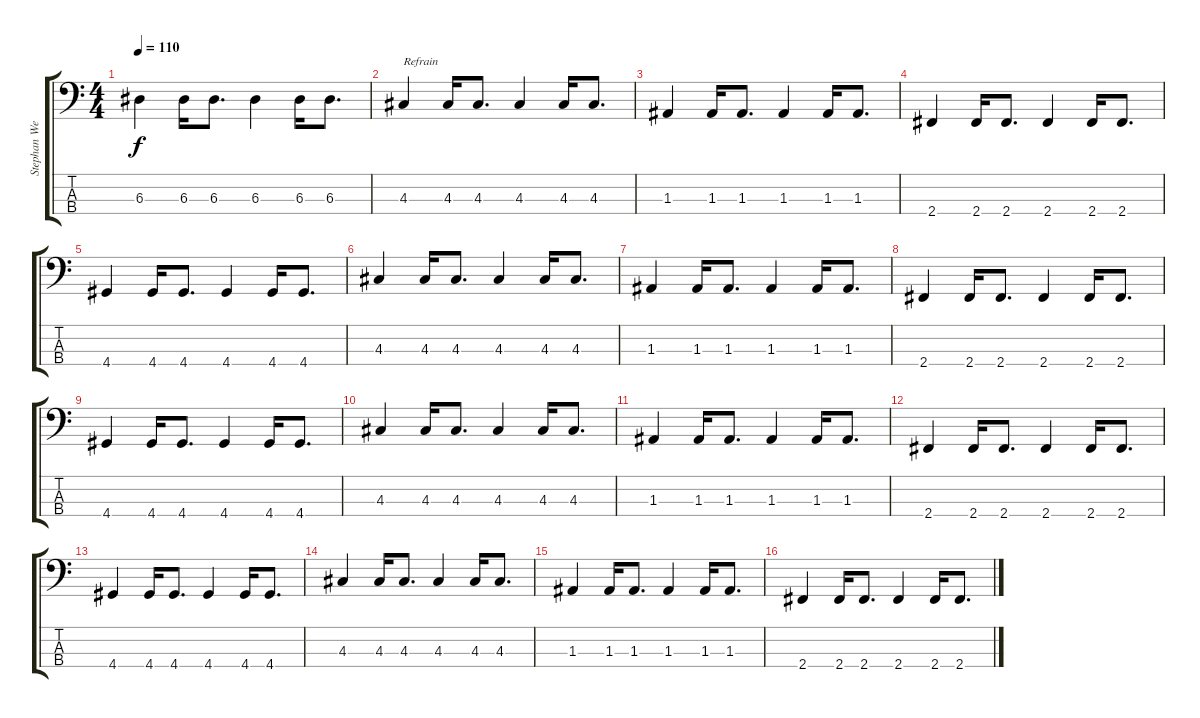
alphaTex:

\track ("Stephan Weidner" "Stephan We") {instrument electricbasspick}
\staff {score tabs}
\tuning (G2 D2 A1 E1) {hide}
\ts (4 4)
\tempo 110
\clef f4
\ks c
6.3.4{dy f} 6.3.16 6.3.8{d} 6.3.4 6.3.16 6.3.8{d} |
4.3.4{txt "Refrain"} 4.3.16 4.3.8{d} 4.3.4 4.3.16 4.3.8{d} |
1.3.4 1.3.16 1.3.8{d} 1.3.4 1.3.16 1.3.8{d} |
2.4.4 2.4.16 2.4.8{d} 2.4.4 2.4.16 2.4.8{d} |
4.4.4 4.4.16 4.4.8{d} 4.4.4 4.4.16 4.4.8{d} |
4.3.4 4.3.16 4.3.8{d} 4.3.4 4.3.16 4.3.8{d} |
1.3.4 1.3.16 1.3.8{d} 1.3.4 1.3.16 1.3.8{d} |
2.4.4 2.4.16 2.4.8{d} 2.4.4 2.4.16 2.4.8{d} |
4.4.4 4.4.16 4.4.8{d} 4.4.4 4.4.16 4.4.8{d} |
4.3.4 4.3.16 4.3.8{d} 4.3.4 4.3.16 4.3.8{d} |
1.3.4 1.3.16 1.3.8{d} 1.3.4 1.3.16 1.3.8{d} |
2.4.4 2.4.16 2.4.8{d} 2.4.4 2.4.16 2.4.8{d} |
4.4.4 4.4.16 4.4.8{d} 4.4.4 4.4.16 4.4.8{d} |
4.3.4 4.3.16 4.3.8{d} 4.3.4 4.3.16 4.3.8{d} |
1.3.4 1.3.16 1.3.8{d} 1.3.4 1.3.16 1.3.8{d} |
2.4.4 2.4.16 2.4.8{d} 2.4.4 2.4.16 2.4.8{d}
